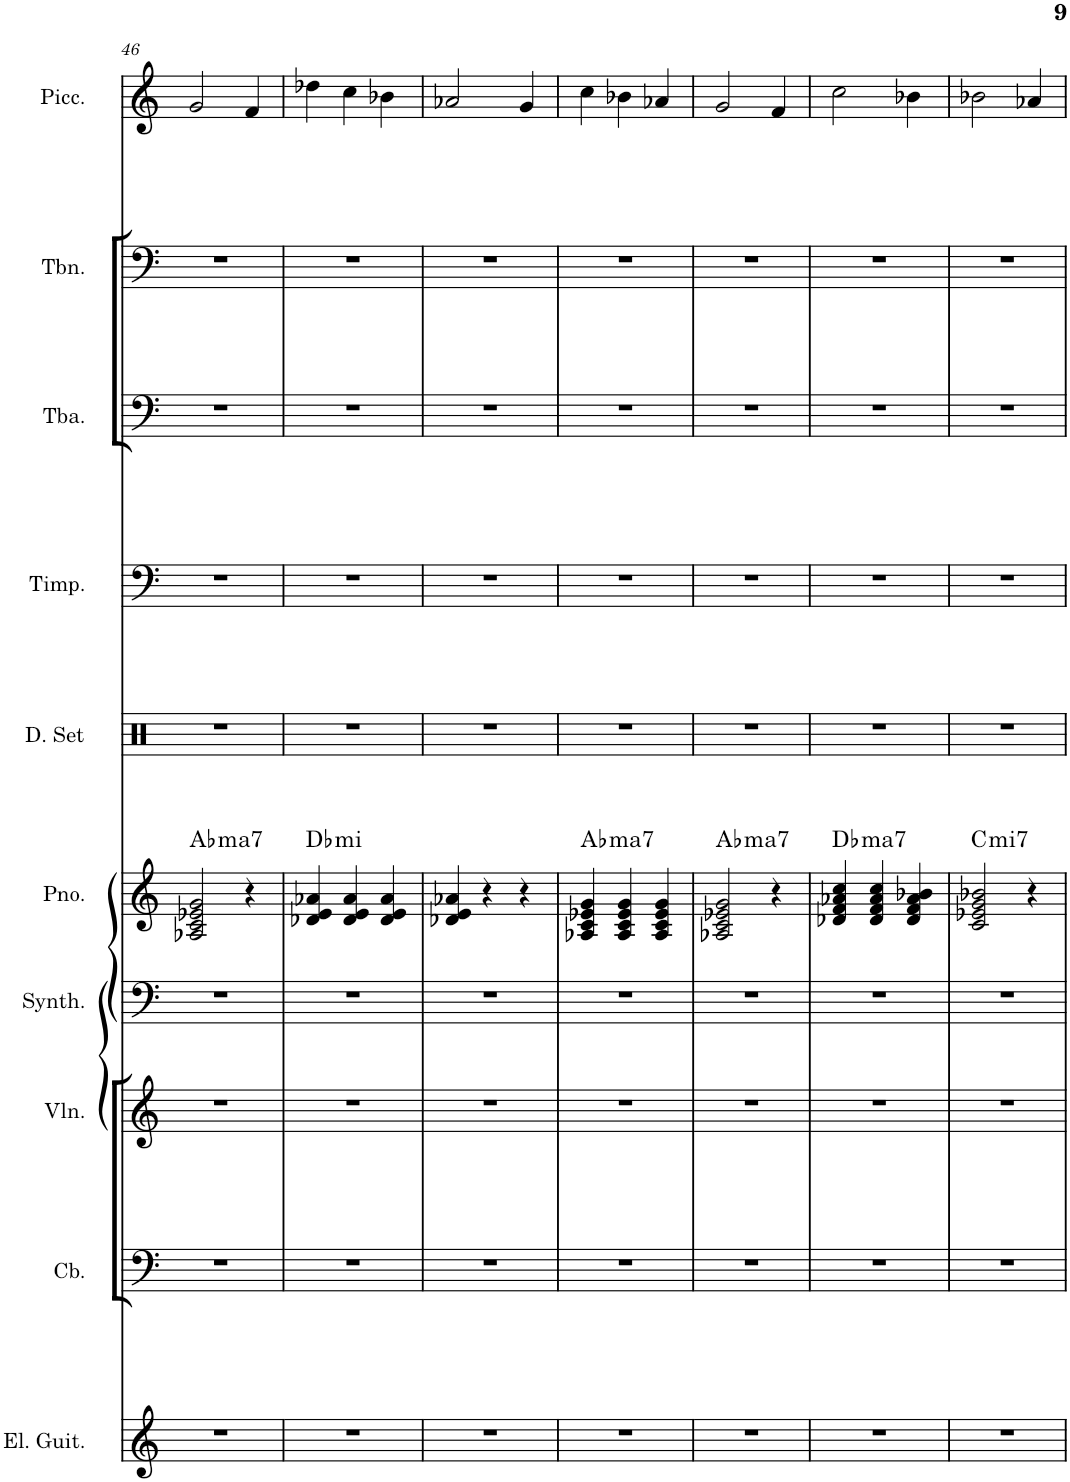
**kern	**kern	**kern	**kern	**kern	**harte	**kern	**kern	**kern	**kern	**kern
*part10	*part9	*part8	*part7	*part6	*part6	*part5	*part4	*part3	*part2	*part1
*staff10	*staff9	*staff8	*staff7	*staff6	*	*staff5	*staff4	*staff3	*staff2	*staff1
*I"Electric Guitar	*I"Contrabass	*I"Violin	*I"Choir Synthesizer	*I"Piano	*	*I"Drumset	*I"Timpani	*I"Tuba	*I"Trombone	*I"Piccolo
*I'El. Guit.	*I'Cb.	*I'Vln.	*I'Synth.	*I'Pno.	*	*I'D. Set	*I'Timp.	*I'Tba.	*I'Tbn.	*I'Picc.
!!LO:PB:g=z
*clefG2	*clefF4	*clefG2	*clefF4	*clefG2	*	*clefX	*clefF4	*clefF4	*clefF4	*clefG2
*Trd7c12	*Trd7c12	*	*	*	*	*	*	*	*	*Trd-7c-12
*k[]	*k[]	*k[]	*k[]	*k[]	*	*k[]	*k[]	*k[]	*k[]	*k[]
*M3/4	*M3/4	*M3/4	*M3/4	*M3/4	*	*M3/4	*M3/4	*M3/4	*M3/4	*M3/4
=46	=46	=46	=46	=46	=46	=46	=46	=46	=46	=46
!	!	!	!	!	!LO:H:kt=ma7	!	!	!	!	!
2.r	2.r	2.r	2.r	2A-X/ 2c/ 2e-X/ 2g/	Ab:maj7	2.r	2.r	2.r	2.r	2g/
.	.	.	.	4r	.	.	.	.	.	4f/
=47	=47	=47	=47	=47	=47	=47	=47	=47	=47	=47
!	!	!	!	!	!LO:H:kt=mi	!	!	!	!	!
2.r	2.r	2.r	2.r	4d-X/ 4e/ 4a-X/	Db:min	2.r	2.r	2.r	2.r	4dd-X\
.	.	.	.	4d-/ 4e/ 4a-/	.	.	.	.	.	4cc\
.	.	.	.	4d-/ 4e/ 4a-/	.	.	.	.	.	4b-X\
=48	=48	=48	=48	=48	=48	=48	=48	=48	=48	=48
2.r	2.r	2.r	2.r	4d-X/ 4e/ 4a-X/	.	2.r	2.r	2.r	2.r	2a-X/
.	.	.	.	4r	.	.	.	.	.	.
.	.	.	.	4r	.	.	.	.	.	4g/
=49	=49	=49	=49	=49	=49	=49	=49	=49	=49	=49
!	!	!	!	!	!LO:H:kt=ma7	!	!	!	!	!
2.r	2.r	2.r	2.r	4A-X/ 4c/ 4e-X/ 4g/	Ab:maj7	2.r	2.r	2.r	2.r	4cc\
.	.	.	.	4A-/ 4c/ 4e-/ 4g/	.	.	.	.	.	4b-X\
.	.	.	.	4A-/ 4c/ 4e-/ 4g/	.	.	.	.	.	4a-X/
=50	=50	=50	=50	=50	=50	=50	=50	=50	=50	=50
!	!	!	!	!	!LO:H:kt=ma7	!	!	!	!	!
2.r	2.r	2.r	2.r	2A-X/ 2c/ 2e-X/ 2g/	Ab:maj7	2.r	2.r	2.r	2.r	2g/
.	.	.	.	4r	.	.	.	.	.	4f/
=51	=51	=51	=51	=51	=51	=51	=51	=51	=51	=51
!	!	!	!	!	!LO:H:kt=ma7	!	!	!	!	!
2.r	2.r	2.r	2.r	4d-X/ 4f/ 4a-X/ 4cc/	Db:maj7	2.r	2.r	2.r	2.r	2cc\
.	.	.	.	4d-/ 4f/ 4a-/ 4cc/	.	.	.	.	.	.
.	.	.	.	4d-/ 4f/ 4a-/ 4b-X/	.	.	.	.	.	4b-X\
=52	=52	=52	=52	=52	=52	=52	=52	=52	=52	=52
!	!	!	!	!	!LO:H:kt=mi7	!	!	!	!	!
2.r	2.r	2.r	2.r	2c/ 2e-X/ 2g/ 2b-X/	C:min7	2.r	2.r	2.r	2.r	2b-X\
.	.	.	.	4r	.	.	.	.	.	4a-X/
=	=	=	=	=	=	=	=	=	=	=
*-	*-	*-	*-	*-	*-	*-	*-	*-	*-	*-
